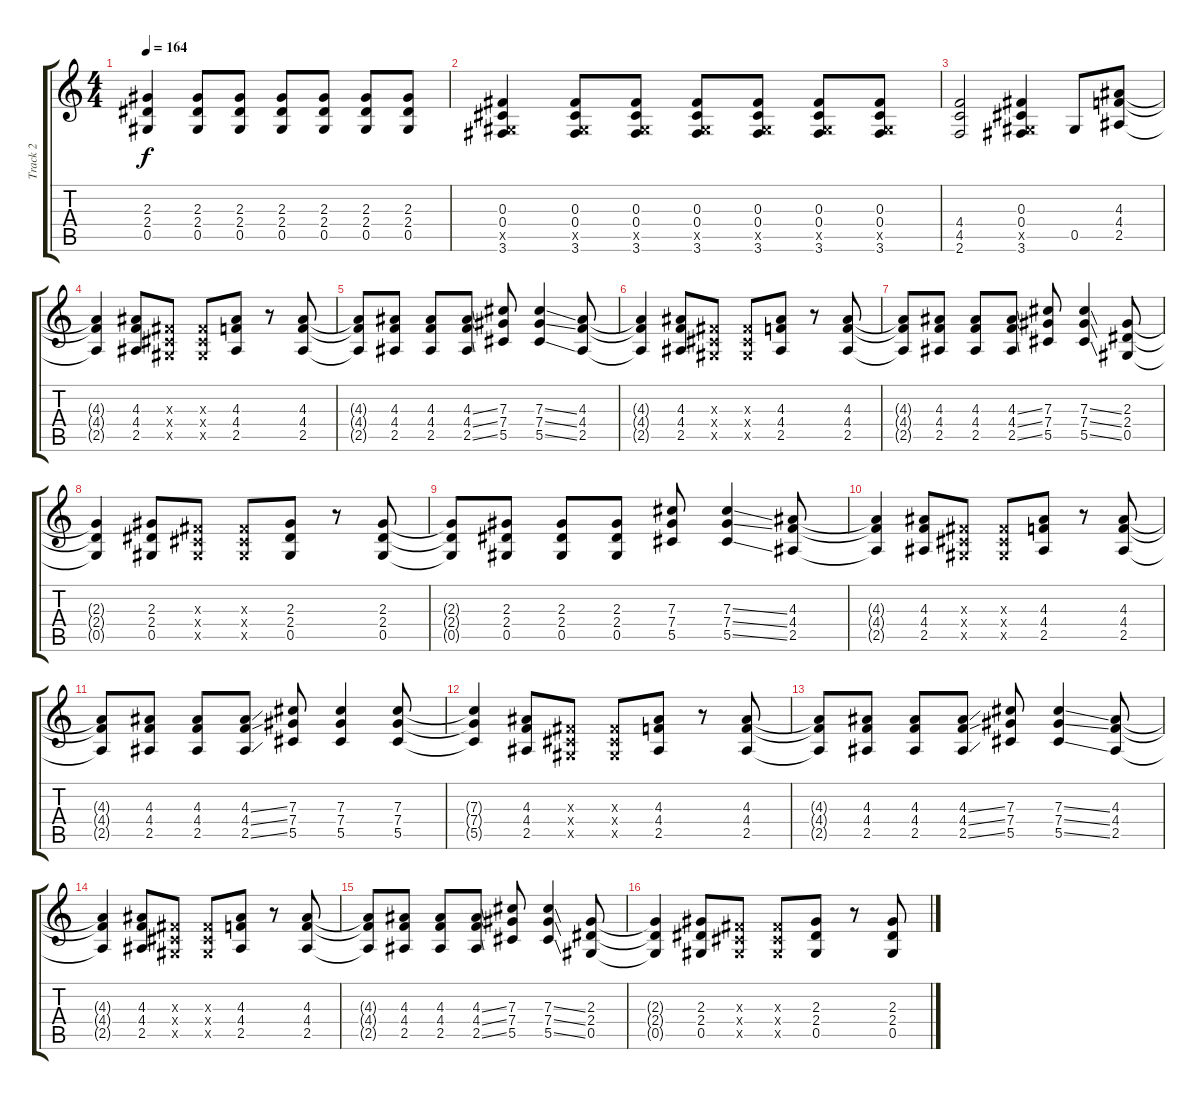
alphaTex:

\track ("Track 2" "Track 2") {instrument distortionguitar}
\staff {score tabs}
\tuning (Eb4 Bb3 Gb3 Db3 Ab2 Eb2) {hide}
\ts (4 4)
\tempo 164
\clef g2
\ks c
(2.3 2.4 0.5).4{dy f} (2.3 2.4 0.5).8 (2.3 2.4 0.5).8 (2.3 2.4 0.5).8 (2.3 2.4 0.5).8 (2.3 2.4 0.5).8 (2.3 2.4 0.5).8 |
(0.3 0.4 0.5{x} 3.6).4 (0.3 0.4 0.5{x} 3.6).8 (0.3 0.4 0.5{x} 3.6).8 (0.3 0.4 0.5{x} 3.6).8 (0.3 0.4 0.5{x} 3.6).8 (0.3 0.4 0.5{x} 3.6).8 (0.3 0.4 0.5{x} 3.6).8 |
(4.4 4.5 2.6).2 (0.3 0.4 0.5{x} 3.6).4 0.5.8 (4.3 4.4 2.5).8 |
(4.3{t} 4.4{t} 2.5{t}).4 (4.3 4.4 2.5).8 (0.3{x} 0.4{x} 0.5{x}).8 (0.3{x} 0.4{x} 0.5{x}).8 (4.3 4.4 2.5).8 r.8 (4.3 4.4 2.5).8 |
(4.3{t} 4.4{t} 2.5{t}).8 (4.3 4.4 2.5).8 (4.3 4.4 2.5).8 (4.3{ss} 4.4{ss} 2.5{ss}).8 (7.3 7.4 5.5).8 (7.3{ss} 7.4{ss} 5.5{ss}).4 (4.3 4.4 2.5).8 |
(4.3{t} 4.4{t} 2.5{t}).4 (4.3 4.4 2.5).8 (0.3{x} 0.4{x} 0.5{x}).8 (0.3{x} 0.4{x} 0.5{x}).8 (4.3 4.4 2.5).8 r.8 (4.3 4.4 2.5).8 |
(4.3{t} 4.4{t} 2.5{t}).8 (4.3 4.4 2.5).8 (4.3 4.4 2.5).8 (4.3{ss} 4.4{ss} 2.5{ss}).8 (7.3 7.4 5.5).8 (7.3{ss} 7.4{ss} 5.5{ss}).4 (2.3 2.4 0.5).8 |
(2.3{t} 2.4{t} 0.5{t}).4 (2.3 2.4 0.5).8 (0.3{x} 0.4{x} 0.5{x}).8 (0.3{x} 0.4{x} 0.5{x}).8 (2.3 2.4 0.5).8 r.8 (2.3 2.4 0.5).8 |
(2.3{t} 2.4{t} 0.5{t}).8 (2.3 2.4 0.5).8 (2.3 2.4 0.5).8 (2.3 2.4 0.5).8 (7.3 7.4 5.5).8 (7.3{ss} 7.4{ss} 5.5{ss}).4 (4.3 4.4 2.5).8 |
(4.3{t} 4.4{t} 2.5{t}).4 (4.3 4.4 2.5).8 (0.3{x} 0.4{x} 0.5{x}).8 (0.3{x} 0.4{x} 0.5{x}).8 (4.3 4.4 2.5).8 r.8 (4.3 4.4 2.5).8 |
(4.3{t} 4.4{t} 2.5{t}).8 (4.3 4.4 2.5).8 (4.3 4.4 2.5).8 (4.3{ss} 4.4{ss} 2.5{ss}).8 (7.3 7.4 5.5).8 (7.3 7.4 5.5).4 (7.3 7.4 5.5).8 |
(7.3{t} 7.4{t} 5.5{t}).4 (4.3 4.4 2.5).8 (0.3{x} 0.4{x} 0.5{x}).8 (0.3{x} 0.4{x} 0.5{x}).8 (4.3 4.4 2.5).8 r.8 (4.3 4.4 2.5).8 |
(4.3{t} 4.4{t} 2.5{t}).8 (4.3 4.4 2.5).8 (4.3 4.4 2.5).8 (4.3{ss} 4.4{ss} 2.5{ss}).8 (7.3 7.4 5.5).8 (7.3{ss} 7.4{ss} 5.5{ss}).4 (4.3 4.4 2.5).8 |
(4.3{t} 4.4{t} 2.5{t}).4 (4.3 4.4 2.5).8 (0.3{x} 0.4{x} 0.5{x}).8 (0.3{x} 0.4{x} 0.5{x}).8 (4.3 4.4 2.5).8 r.8 (4.3 4.4 2.5).8 |
(4.3{t} 4.4{t} 2.5{t}).8 (4.3 4.4 2.5).8 (4.3 4.4 2.5).8 (4.3{ss} 4.4{ss} 2.5{ss}).8 (7.3 7.4 5.5).8 (7.3{ss} 7.4{ss} 5.5{ss}).4 (2.3 2.4 0.5).8 |
(2.3{t} 2.4{t} 0.5{t}).4 (2.3 2.4 0.5).8 (0.3{x} 0.4{x} 0.5{x}).8 (0.3{x} 0.4{x} 0.5{x}).8 (2.3 2.4 0.5).8 r.8 (2.3 2.4 0.5).8
